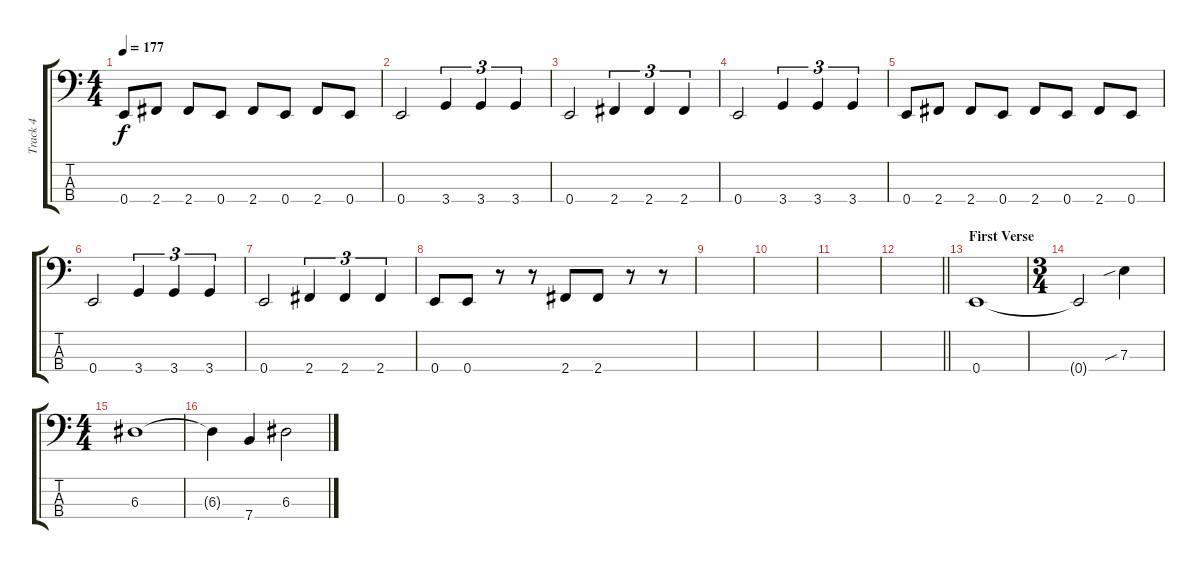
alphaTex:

\track ("Track 4" "Track 4") {instrument electricbasspick}
\staff {score tabs}
\tuning (G2 D2 A1 E1) {hide}
\ts (4 4)
\tempo 177
\clef f4
\ks c
0.4.8{dy f} 2.4.8 2.4.8 0.4.8 2.4.8 0.4.8 2.4.8 0.4.8 |
0.4.2 3.4.4{tu (3 2)} 3.4.4{tu (3 2)} 3.4.4{tu (3 2)} |
0.4.2 2.4.4{tu (3 2)} 2.4.4{tu (3 2)} 2.4.4{tu (3 2)} |
0.4.2 3.4.4{tu (3 2)} 3.4.4{tu (3 2)} 3.4.4{tu (3 2)} |
0.4.8 2.4.8 2.4.8 0.4.8 2.4.8 0.4.8 2.4.8 0.4.8 |
0.4.2 3.4.4{tu (3 2)} 3.4.4{tu (3 2)} 3.4.4{tu (3 2)} |
0.4.2 2.4.4{tu (3 2)} 2.4.4{tu (3 2)} 2.4.4{tu (3 2)} |
0.4.8 0.4.8 r.8 r.8 2.4.8 2.4.8 r.8 r.8 |
|
|
|
\barLineRight lightlight
|
\section ("" "First Verse")
0.4.1 |
\ts (3 4)
0.4{t}.2 7.3{sib}.4 |
\ts (4 4)
6.3.1 |
6.3{t}.4 7.4.4 6.3.2
